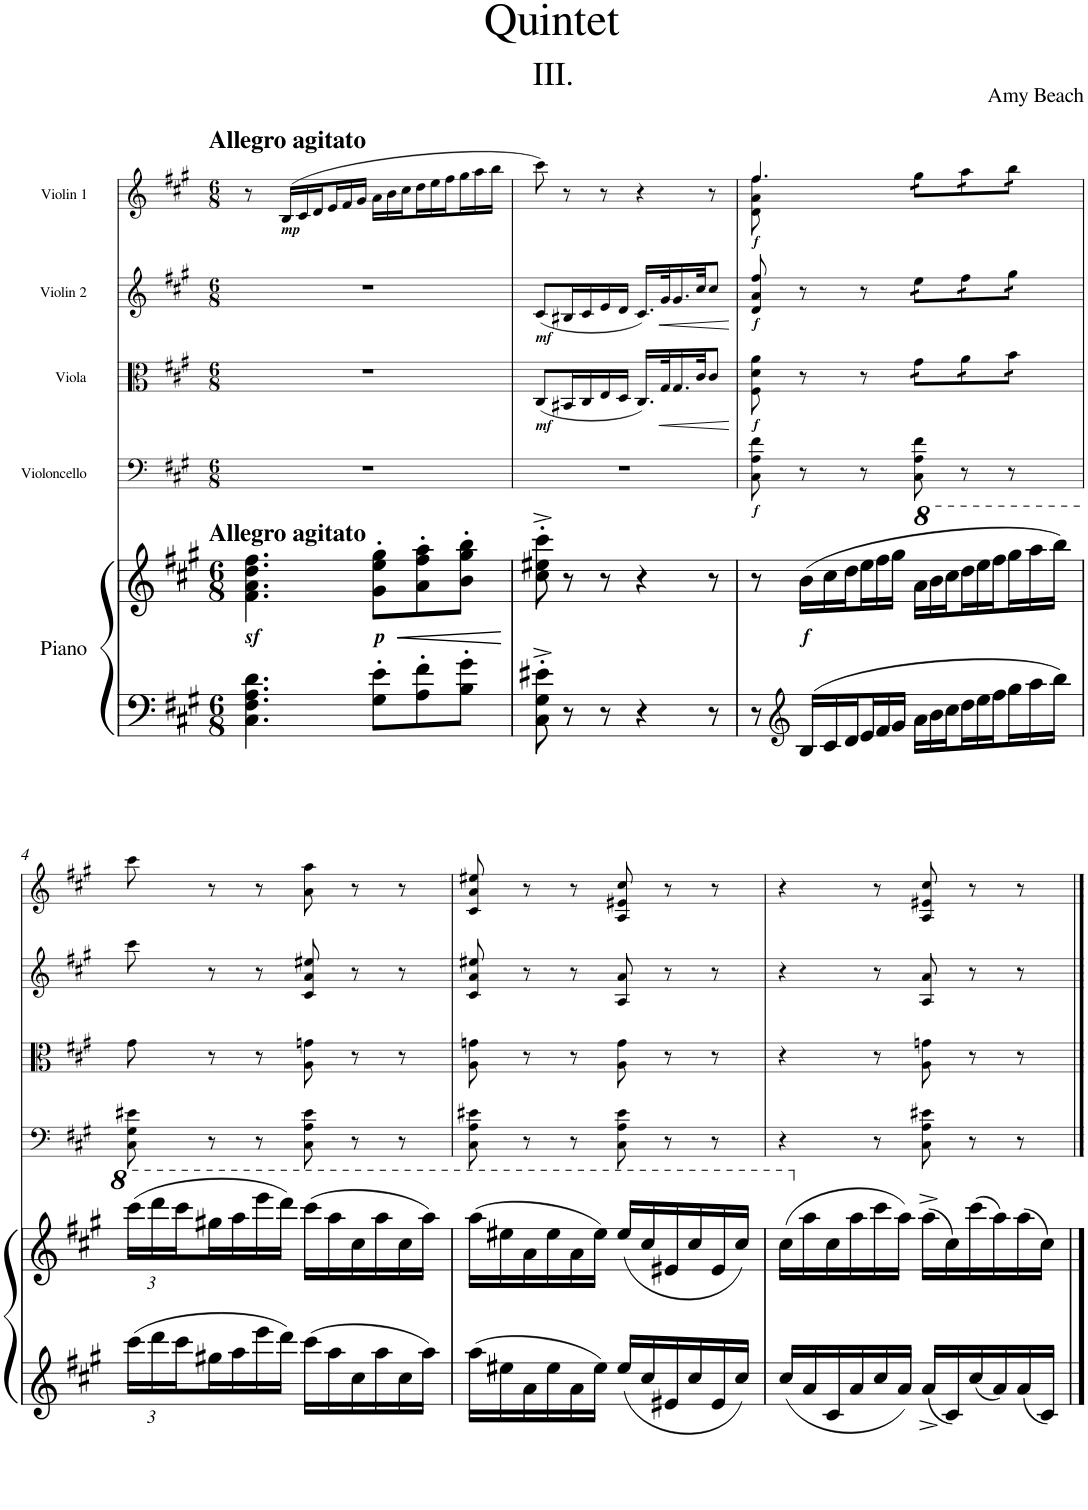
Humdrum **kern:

**kern	**kern	**dynam	**kern	**kern	**dynam	**kern	**dynam	**kern
*part5	*part5	*part5	*part4	*part3	*part3	*part2	*part2	*part1
*staff6	*staff5	*staff5/6	*staff4	*staff3	*staff3	*staff2	*staff2	*staff1
*I"Piano	*	*	*I"Violoncello	*I"Viola	*	*I"Violin 2	*	*I"Violin 1
*I'Pno	*	*	*I'Vc	*I'Vla	*	*I'Vln	*	*I'Vln
*	*	*	*stria5	*stria5	*	*stria5	*	*stria5
*clefF4	*clefG2	*	*clefF4	*clefC3	*	*clefG2	*	*clefG2
*k[f#c#g#]	*k[f#c#g#]	*	*k[f#c#g#]	*k[f#c#g#]	*	*k[f#c#g#]	*	*k[f#c#g#]
*M6/8	*M6/8	*	*M6/8	*M6/8	*	*M6/8	*	*M6/8
*	*	*	*	*	*	*	*	*Xtuplet
=1	=1	=1	=1	=1	=1	=1	=1	=1
!	!	!	!	!	!	!	!	!LO:TX:a:B:t=Allegro agitato
!	!	!	!	!	!	!	!	!LO:TX:b:B:t=Allegro agitato
!	!LO:TX:b:Bi:t=sf	!	!	!	!	!	!	!
4.C#\ 4.F#\ 4.A\ 4.d\	4.f#\ 4.a\ 4.dd\ 4.ff#\	.	2.r	2.r	.	2.r	.	12r
.	.	.	.	.	.	.	.	24ryy
!	!	!	!	!	!	!	!	!LO:TX:b:Bi:t=mp
.	.	.	.	.	.	.	.	(24B/LL
.	.	.	.	.	.	.	.	24c#/
.	.	.	.	.	.	.	.	24d/J
.	.	.	.	.	.	.	.	24e/L
.	.	.	.	.	.	.	.	24f#/
.	.	.	.	.	.	.	.	24g#/JJ
!	!LO:TX:b:Bi:t=p	!	!	!	!	!	!	!
8G#\' 8e\'L	8g#\' 8ee\' 8gg#\'L	.	.	.	.	.	.	24a\LL
.	.	.	.	.	.	.	.	24b\
.	.	.	.	.	.	.	.	24cc#\J
!	!	!LO:HP:b	!	!	!	!	!	!
8A\' 8f#\'	8a\' 8ff#\' 8aa\'	<	.	.	.	.	.	24dd\L
.	.	.	.	.	.	.	.	24ee\
.	.	.	.	.	.	.	.	24ff#\J
8B\' 8g#\'J	8b\' 8gg#\' 8bb\'J	.	.	.	.	.	.	24gg#\L
.	.	.	.	.	.	.	.	24aa\
.	.	.	.	.	.	.	.	24bb\JJ
.	.	[	.	.	.	.	.	.
=2	=2	=2	=2	=2	=2	=2	=2	=2
!	!	!	!	!	!	!LO:TX:b:Bi:t=mf	!	!
!	!	!	!	!LO:TX:b:Bi:t=mf	!	!	!	!
8C#\'^ 8G#\'^ 8e#X\'^	8cc#\'^ 8ee#X\'^ 8ccc#\'^	.	2.r	(8C#/L	.	(8c#/L	.	8ccc#\)
8r	8r	.	.	16BB#X/L	.	16B#X/L	.	8r
.	.	.	.	16C#/	.	16c#/	.	.
8r	8r	.	.	16E/	.	16e/	.	8r
.	.	.	.	16D/JJ	.	16d/JJ	.	.
!	!	!	!	!	!LO:HP:b	!	!LO:HP:b	!
4r	4r	.	.	16.C#/LL)	<	16.c#/LL)	<	4r
.	.	.	.	32G#/K	.	32g#/K	.	.
.	.	.	.	16.G#/	.	16.g#/	.	.
.	.	.	.	32c#/JK	.	32cc#/JK	.	.
8r	8r	.	.	8c#/J	.	8cc#/J	.	8r
.	.	.	.	.	[	.	[	.
=3	=3	=3	=3	=3	=3	=3	=3	=3
*Xtuplet	*Xtuplet	*	*	*	*	*	*	*
*	*	*	*	*	*	*	*	*^
!	!	!	!	!	!	!	!	!LO:TX:b:Bi:t=f	!
!	!	!	!	!	!	!LO:TX:b:Bi:t=f	!	!	!
!	!	!	!	!LO:TX:b:Bi:t=f	!	!	!	!	!
!	!	!	!LO:TX:b:Bi:t=f	!	!	!	!	!	!
12r	12r	.	8C#\ 8A\ 8f#\	8F#\ 8d\ 8a\	.	8d/ 8a/ 8ff#/	.	4.ff#/	8d\ 8a\ 8ff#\
24ryy	24ryy	.	.	.	.	.	.	.	.
*clefG2	*	*	*	*	*	*	*	*	*
!	!LO:TX:b:Bi:t=f	!	!	!	!	!	!	!	!
24B/LL	(24b\LL	.	8r	8r	.	8r	.	.	8ryy
24c#/	24cc#\	.	.	.	.	.	.	.	.
24d/J	24dd\J	.	.	.	.	.	.	.	.
24e/L	24ee\L	.	8r	8r	.	8r	.	.	8ryy
24f#/	24ff#\	.	.	.	.	.	.	.	.
24g#/JJ	24gg#\JJ	.	.	.	.	.	.	.	.
*	*8va	*	*	*	*	*	*	*	*
*	*	*	*	*tremolo	*	*	*	*	*
*	*	*	*	*	*	*tremolo	*	*	*
*	*	*	*	*	*	*	*	*tremolo	*
24a\LL	24aa\LL	.	8C#\ 8A\ 8f#\	16g#\LL	.	16ee\LL	.	16gg#\LL	4ryy
24b\	24bb\	.	.	.	.	.	.	.	.
.	.	.	.	16g#\	.	16ee\	.	16gg#\	.
24cc#\J	24ccc#\J	.	.	.	.	.	.	.	.
24dd\L	24ddd\L	.	8r	16a\	.	16ff#\	.	16aa\	.
24ee\	24eee\	.	.	.	.	.	.	.	.
.	.	.	.	16a\	.	16ff#\	.	16aa\	.
24ff#\J	24fff#\J	.	.	.	.	.	.	.	.
24gg#\L	24ggg#\L	.	8r	16b\	.	16gg#\	.	16bb\	8ryy
24aa\	24aaa\	.	.	.	.	.	.	.	.
.	.	.	.	16b\JJ	.	16gg#\JJ	.	16bb\JJ	.
*	*	*	*	*	*	*	*	*Xtremolo	*
*	*	*	*	*	*	*Xtremolo	*	*	*
*	*	*	*	*Xtremolo	*	*	*	*	*
24bb\JJ	24bbb\JJ)	.	.	.	.	.	.	.	.
*	*	*	*	*	*	*	*	*v	*v
!!LO:LB:g=z
=4	=4	=4	=4	=4	=4	=4	=4	=4
*tuplet	*	*	*	*	*	*	*	*
*Xbrackettup	*tuplet	*	*	*	*	*	*	*
*	*Xbrackettup	*	*	*	*	*	*	*
24ccc#\LL	(24cccc#\LL	.	8C#\ 8G#\ 8e#X\	8g#\	.	8ccc#\	.	8ccc#\
24ddd\	24dddd\	.	.	.	.	.	.	.
24ccc#\	24cccc#\	.	.	.	.	.	.	.
16gg#X\	16ggg#X\	.	8r	8r	.	8r	.	8r
16aa\	16aaa\	.	.	.	.	.	.	.
16eee\	16eeee\	.	8r	8r	.	8r	.	8r
16ddd\JJ	16dddd\JJ)	.	.	.	.	.	.	.
16ccc#\LL	(16cccc#\LL	.	8C#\ 8A\ 8e#\	8A\ 8gn\	.	8c#/ 8a/ 8ee#X/	.	8a\ 8aa\
16aa\	16aaa\	.	.	.	.	.	.	.
16cc#\	16ccc#\	.	8r	8r	.	8r	.	8r
16aa\	16aaa\	.	.	.	.	.	.	.
16cc#\	16ccc#\	.	8r	8r	.	8r	.	8r
16aa\JJ	16aaa\JJ)	.	.	.	.	.	.	.
=5	=5	=5	=5	=5	=5	=5	=5	=5
16aa\LL	(16aaa\LL	.	8C#\ 8A\ 8e#X\	8A\ 8gn\	.	8c#/ 8a/ 8ee#X/	.	8c#/ 8a/ 8ee#X/
16ee#X\	16eee#X\	.	.	.	.	.	.	.
16a\	16aa\	.	8r	8r	.	8r	.	8r
16ee#\	16eee#\	.	.	.	.	.	.	.
16a\	16aa\	.	8r	8r	.	8r	.	8r
16ee#\JJ	16eee#\JJ)	.	.	.	.	.	.	.
16ee#/LL	(16eee#/LL	.	8C#\ 8A\ 8e#\	8A\ 8g\	.	8A/ 8a/	.	8A/ 8e#X/ 8cc#/
16cc#/	16ccc#/	.	.	.	.	.	.	.
16e#X/	16ee#X/	.	8r	8r	.	8r	.	8r
16cc#/	16ccc#/	.	.	.	.	.	.	.
16e#/	16ee#/	.	8r	8r	.	8r	.	8r
16cc#/JJ	16ccc#/JJ)	.	.	.	.	.	.	.
=6	=6	=6	=6	=6	=6	=6	=6	=6
16cc#/LL	(16ccc#\LL	.	4r	4r	.	4r	.	4r
*	*X8va	*	*	*	*	*	*	*
16a/	16aa\	.	.	.	.	.	.	.
16c#/	16cc#\	.	.	.	.	.	.	.
16a/	16aa\	.	.	.	.	.	.	.
16cc#/	16ccc#\	.	8r	8r	.	8r	.	8r
16a/JJ	16aa\JJ)	.	.	.	.	.	.	.
16a^/LL	(16aa^\LL	.	8C#\ 8A\ 8e#X\	8A\ 8gn\	.	8A/ 8a/	.	8A/ 8e#X/ 8cc#/
16c#/	16cc#\)	.	.	.	.	.	.	.
16cc#/	(16ccc#\	.	8r	8r	.	8r	.	8r
16a/	16aa\)	.	.	.	.	.	.	.
16a/	(16aa\	.	8r	8r	.	8r	.	8r
16c#/JJ	16cc#\JJ)	.	.	.	.	.	.	.
==	==	==	==	==	==	==	==	==
*-	*-	*-	*-	*-	*-	*-	*-	*-
